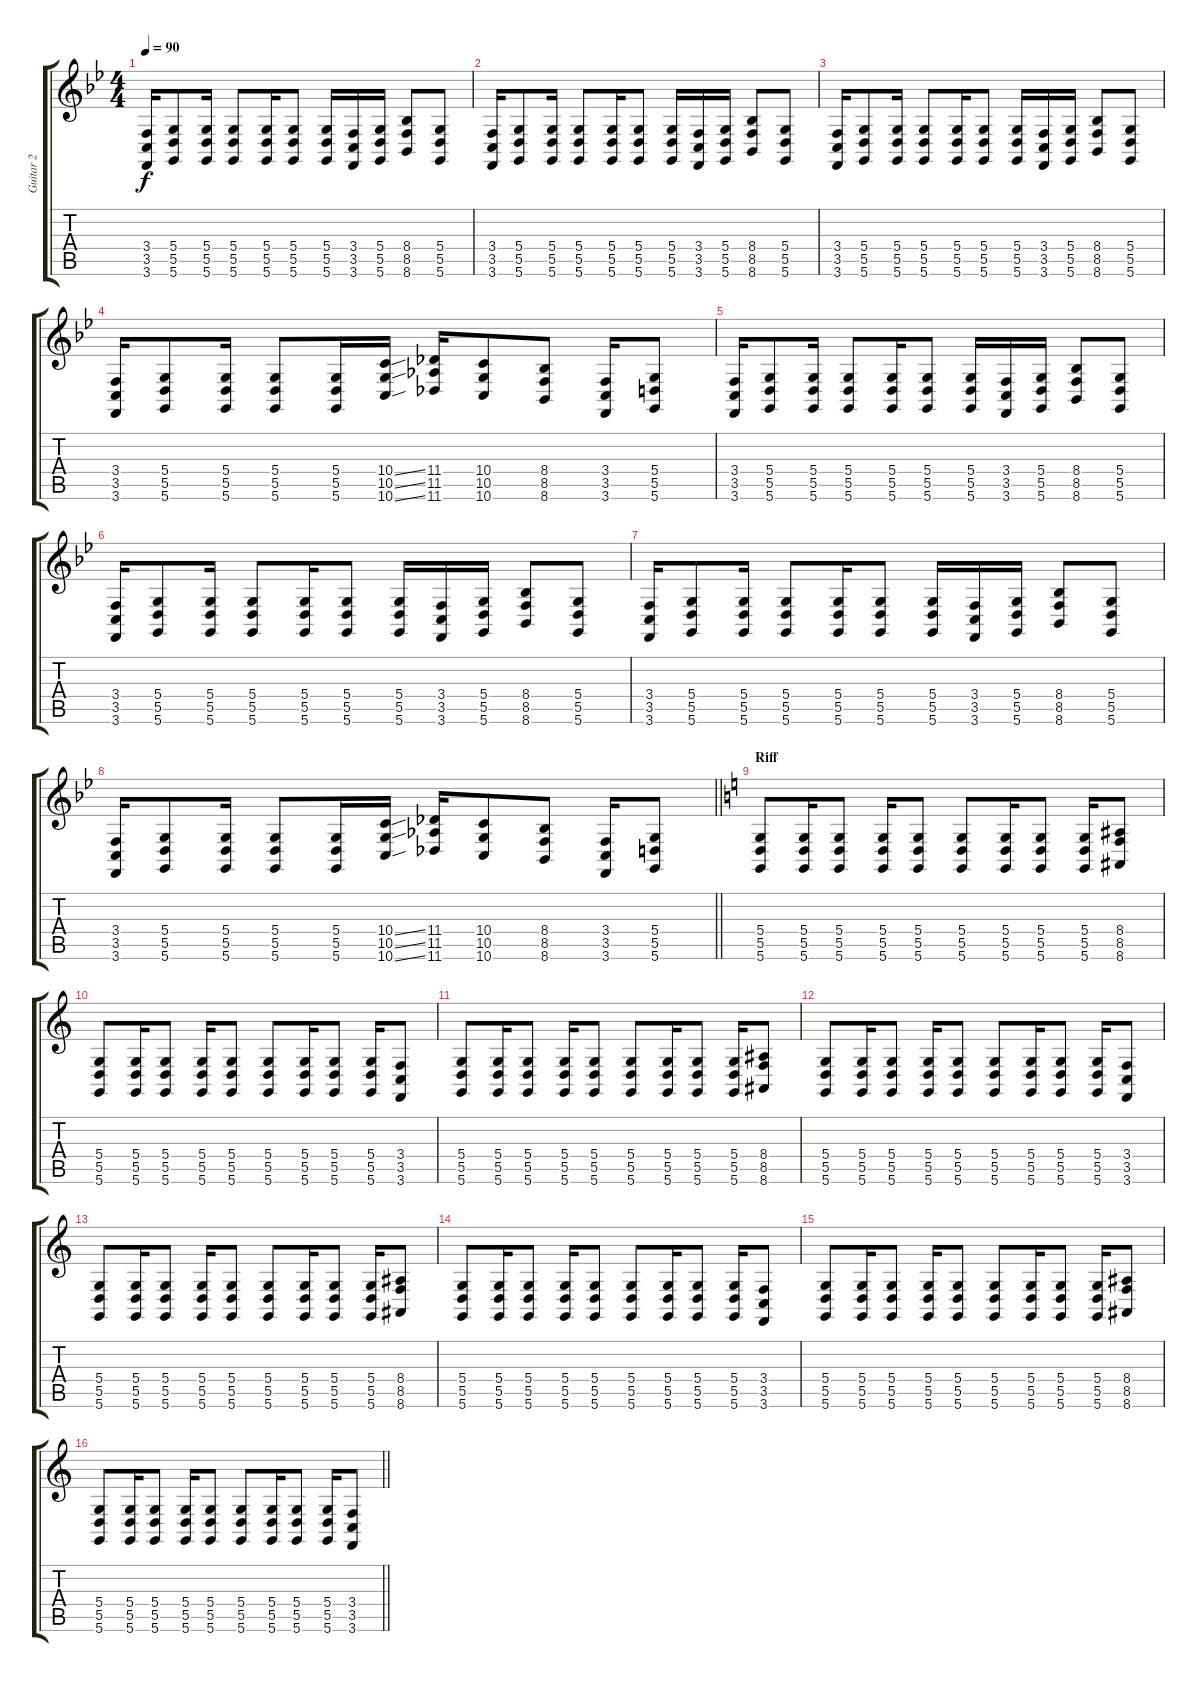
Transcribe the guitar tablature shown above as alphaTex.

\track ("Guitar 2" "Guitar 2") {instrument lead2sawtooth}
\staff {score tabs}
\tuning (E4 B3 G3 D3 A2 D2) {hide}
\ts (4 4)
\tempo 90
\clef g2
\ks gminor
(3.4 3.5 3.6).16{dy f} (5.4 5.5 5.6).8 (5.4 5.5 5.6).16 (5.4 5.5 5.6).8 (5.4 5.5 5.6).16 (5.4 5.5 5.6).8 (5.4 5.5 5.6).16 (3.4 3.5 3.6).16 (5.4 5.5 5.6).16 (8.4 8.5 8.6).8 (5.4 5.5 5.6).8 |
(3.4 3.5 3.6).16 (5.4 5.5 5.6).8 (5.4 5.5 5.6).16 (5.4 5.5 5.6).8 (5.4 5.5 5.6).16 (5.4 5.5 5.6).8 (5.4 5.5 5.6).16 (3.4 3.5 3.6).16 (5.4 5.5 5.6).16 (8.4 8.5 8.6).8 (5.4 5.5 5.6).8 |
(3.4 3.5 3.6).16 (5.4 5.5 5.6).8 (5.4 5.5 5.6).16 (5.4 5.5 5.6).8 (5.4 5.5 5.6).16 (5.4 5.5 5.6).8 (5.4 5.5 5.6).16 (3.4 3.5 3.6).16 (5.4 5.5 5.6).16 (8.4 8.5 8.6).8 (5.4 5.5 5.6).8 |
(3.4 3.5 3.6).16 (5.4 5.5 5.6).8 (5.4 5.5 5.6).16 (5.4 5.5 5.6).8 (5.4 5.5 5.6).16 (10.4{ss} 10.5{ss} 10.6{ss}).16 (11.4 11.5 11.6).16 (10.4 10.5 10.6).8 (8.4 8.5 8.6).8 (3.4 3.5 3.6).16 (5.4 5.5 5.6).8 |
(3.4 3.5 3.6).16 (5.4 5.5 5.6).8 (5.4 5.5 5.6).16 (5.4 5.5 5.6).8 (5.4 5.5 5.6).16 (5.4 5.5 5.6).8 (5.4 5.5 5.6).16 (3.4 3.5 3.6).16 (5.4 5.5 5.6).16 (8.4 8.5 8.6).8 (5.4 5.5 5.6).8 |
(3.4 3.5 3.6).16 (5.4 5.5 5.6).8 (5.4 5.5 5.6).16 (5.4 5.5 5.6).8 (5.4 5.5 5.6).16 (5.4 5.5 5.6).8 (5.4 5.5 5.6).16 (3.4 3.5 3.6).16 (5.4 5.5 5.6).16 (8.4 8.5 8.6).8 (5.4 5.5 5.6).8 |
(3.4 3.5 3.6).16 (5.4 5.5 5.6).8 (5.4 5.5 5.6).16 (5.4 5.5 5.6).8 (5.4 5.5 5.6).16 (5.4 5.5 5.6).8 (5.4 5.5 5.6).16 (3.4 3.5 3.6).16 (5.4 5.5 5.6).16 (8.4 8.5 8.6).8 (5.4 5.5 5.6).8 |
\barLineRight lightlight
(3.4 3.5 3.6).16 (5.4 5.5 5.6).8 (5.4 5.5 5.6).16 (5.4 5.5 5.6).8 (5.4 5.5 5.6).16 (10.4{ss} 10.5{ss} 10.6{ss}).16 (11.4 11.5 11.6).16 (10.4 10.5 10.6).8 (8.4 8.5 8.6).8 (3.4 3.5 3.6).16 (5.4 5.5 5.6).8 |
\section ("" "Riff")
\ks c
(5.4 5.5 5.6).8 (5.4 5.5 5.6).16 (5.4 5.5 5.6).8 (5.4 5.5 5.6).16 (5.4 5.5 5.6).8 (5.4 5.5 5.6).8 (5.4 5.5 5.6).16 (5.4 5.5 5.6).8 (5.4 5.5 5.6).16 (8.4 8.5 8.6).8 |
(5.4 5.5 5.6).8 (5.4 5.5 5.6).16 (5.4 5.5 5.6).8 (5.4 5.5 5.6).16 (5.4 5.5 5.6).8 (5.4 5.5 5.6).8 (5.4 5.5 5.6).16 (5.4 5.5 5.6).8 (5.4 5.5 5.6).16 (3.4 3.5 3.6).8 |
(5.4 5.5 5.6).8 (5.4 5.5 5.6).16 (5.4 5.5 5.6).8 (5.4 5.5 5.6).16 (5.4 5.5 5.6).8 (5.4 5.5 5.6).8 (5.4 5.5 5.6).16 (5.4 5.5 5.6).8 (5.4 5.5 5.6).16 (8.4 8.5 8.6).8 |
(5.4 5.5 5.6).8 (5.4 5.5 5.6).16 (5.4 5.5 5.6).8 (5.4 5.5 5.6).16 (5.4 5.5 5.6).8 (5.4 5.5 5.6).8 (5.4 5.5 5.6).16 (5.4 5.5 5.6).8 (5.4 5.5 5.6).16 (3.4 3.5 3.6).8 |
(5.4 5.5 5.6).8 (5.4 5.5 5.6).16 (5.4 5.5 5.6).8 (5.4 5.5 5.6).16 (5.4 5.5 5.6).8 (5.4 5.5 5.6).8 (5.4 5.5 5.6).16 (5.4 5.5 5.6).8 (5.4 5.5 5.6).16 (8.4 8.5 8.6).8 |
(5.4 5.5 5.6).8 (5.4 5.5 5.6).16 (5.4 5.5 5.6).8 (5.4 5.5 5.6).16 (5.4 5.5 5.6).8 (5.4 5.5 5.6).8 (5.4 5.5 5.6).16 (5.4 5.5 5.6).8 (5.4 5.5 5.6).16 (3.4 3.5 3.6).8 |
(5.4 5.5 5.6).8 (5.4 5.5 5.6).16 (5.4 5.5 5.6).8 (5.4 5.5 5.6).16 (5.4 5.5 5.6).8 (5.4 5.5 5.6).8 (5.4 5.5 5.6).16 (5.4 5.5 5.6).8 (5.4 5.5 5.6).16 (8.4 8.5 8.6).8 |
\barLineRight lightlight
(5.4 5.5 5.6).8 (5.4 5.5 5.6).16 (5.4 5.5 5.6).8 (5.4 5.5 5.6).16 (5.4 5.5 5.6).8 (5.4 5.5 5.6).8 (5.4 5.5 5.6).16 (5.4 5.5 5.6).8 (5.4 5.5 5.6).16 (3.4 3.5 3.6).8
